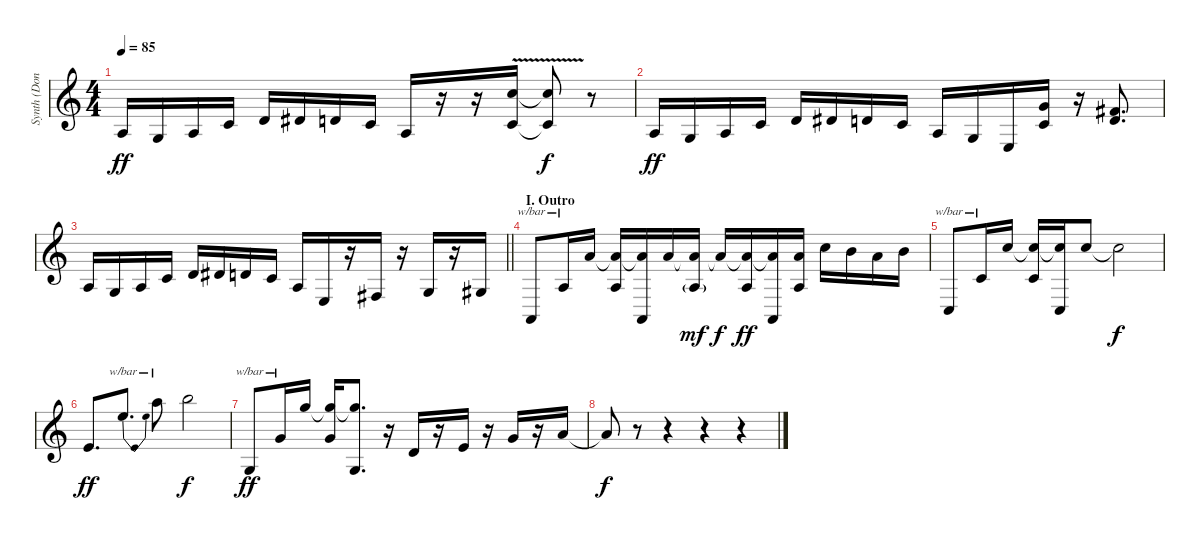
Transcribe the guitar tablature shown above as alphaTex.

\track ("Synth (Don Airey)" "Synth (Don") {instrument pad3polysynth}
\staff {score}
\tuning (E4 B3 G3 D3 A2 E2) {hide}
\ts (4 4)
\tempo 85
\clef g2
\ks aminor
7.4.16{dy ff} 5.4.16 7.4.16 5.3.16 7.3.16 8.3.16 7.3.16 5.3.16 7.4.16 r.16 r.16 (8.1{v} 5.3{v}).16 (8.1{t} 5.3{t}).8{dy f} r.8 |
7.4.16{dy ff} 5.4.16 7.4.16 5.3.16 7.3.16 8.3.16 7.3.16 5.3.16 7.4.16 5.4.16 7.5.16 (3.1 1.2).16 r.16 (2.1 3.2).8{d} |
\barLineRight lightlight
7.4.16 5.4.16 7.4.16 5.3.16 7.3.16 8.3.16 7.3.16 5.3.16 7.4.16 2.4.16 r.16 4.4.16 r.16 5.4.16 r.16 6.4.16 |
\section ("" "I. Outro")
0.5.8{tbe (custom default 0 0 30 0 56 0 60 24)} 2.3.16{tbe (custom default 0 0 55 0 60 24)} 5.1.16 (5.1{t} 2.3).16 (5.1{t} 0.5).16 5.1.16 (5.1{t} 2.3{g}).16{dy mf} 5.1{t}.16{dy f} (5.1{t} 2.3).16{dy ff} (5.1{t} 0.5).16 (5.1 2.3).16 8.1.16 7.1.16 5.1.16 7.1.16 |
3.5.8{tbe (custom default 0 0 30 0 56 0 60 24)} 5.3.16{tbe (custom default 0 0 55 0 60 24)} 8.1.16 (8.1{t} 5.3).16 (8.1{t} 3.5).16 8.1.8 8.1{t}.2{dy f} |
0.1.8{d dy ff} 12.1.8{d tbe (dip default 0 0 30 -24 60 0)} 19.1.8{tbe (custom default 0 -4 5 -4 10 0 25 0 30 -24 34 0 37 -24 40 0 43 -24 45 0 49 -24 51 0 53 -24 55 0 57 -24 60 0)} 19.1{t}.2{dy f} |
10.5.8{tbe (custom default 0 0 30 0 56 0 60 24) dy ff} 12.3.16{tbe (custom default 0 0 55 0 60 24)} 15.1.16 (15.1{t} 12.3).16 (15.1{t} 10.5).8{d} r.16 7.3.16 r.16 9.3.16 r.16 8.2.16 r.16 10.2.16 |
10.2{t}.8{dy f} r.8 r.4 r.4 r.4
